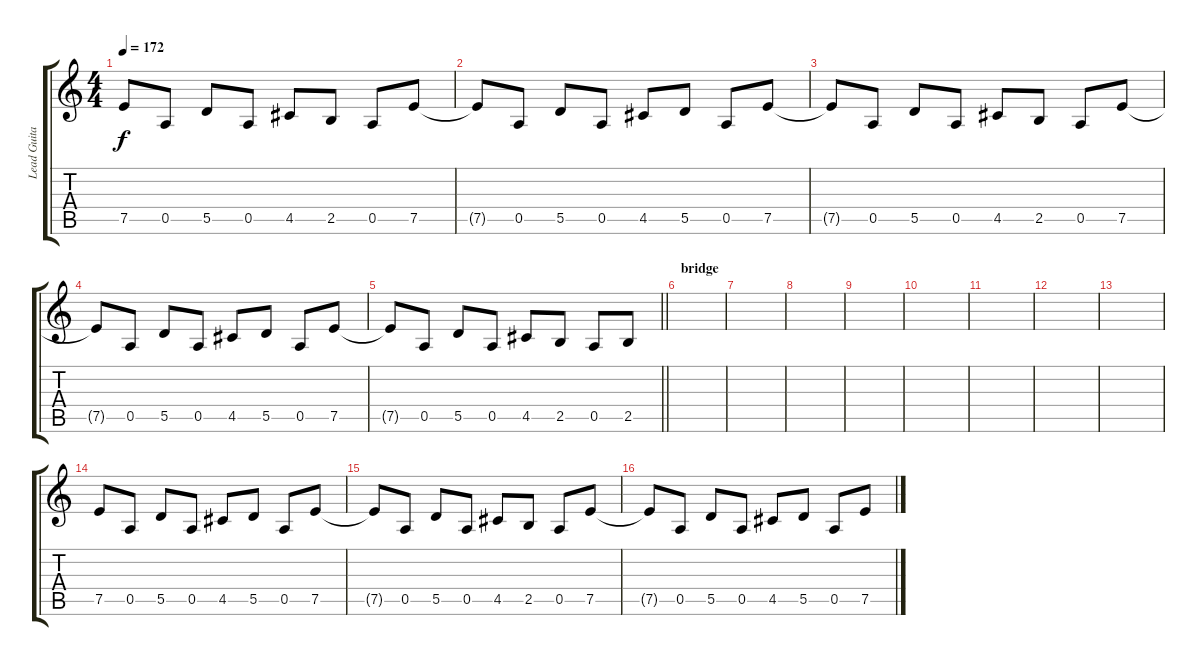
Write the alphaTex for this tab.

\track ("Lead Guitar" "Lead Guita") {instrument distortionguitar}
\staff {score tabs}
\tuning (E4 B3 G3 D3 A2 D2) {hide}
\ts (4 4)
\tempo 172
\clef g2
\ks c
7.5{t}.8{dy f} 0.5.8 5.5.8 0.5.8 4.5.8 2.5.8 0.5.8 7.5.8 |
7.5{t}.8 0.5.8 5.5.8 0.5.8 4.5.8 5.5.8 0.5.8 7.5.8 |
7.5{t}.8 0.5.8 5.5.8 0.5.8 4.5.8 2.5.8 0.5.8 7.5.8 |
7.5{t}.8 0.5.8 5.5.8 0.5.8 4.5.8 5.5.8 0.5.8 7.5.8 |
\barLineRight lightlight
7.5{t}.8 0.5.8 5.5.8 0.5.8 4.5.8 2.5.8 0.5.8 2.5.8 |
\section ("" "bridge")
|
|
|
|
|
|
|
|
7.5.8{volume 15} 0.5.8 5.5.8 0.5.8 4.5.8 5.5.8 0.5.8 7.5.8 |
7.5{t}.8 0.5.8 5.5.8 0.5.8 4.5.8 2.5.8 0.5.8 7.5.8 |
7.5{t}.8 0.5.8 5.5.8 0.5.8 4.5.8 5.5.8 0.5.8 7.5.8
